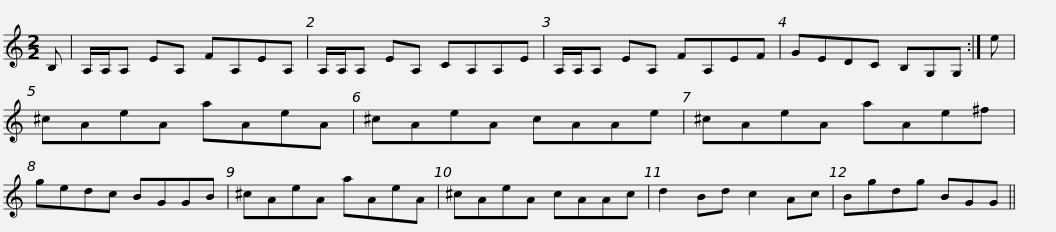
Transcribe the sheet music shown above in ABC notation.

X:1
L:1/8
M:2/2
I:linebreak $
K:C
V:1 treble
V:1
 B, | A,/A,/A, EA, FA,EA, | A,/A,/A, EA, CA,A,E | A,/A,/A, EA, FA,EF | GEDC B,G,G, :| %5
 e |$ ^cAeA aAeA | ^cAeA cAAe | ^cAeA aAe^f | gedc BGGB | %10
 ^cAeA aAeA |$ ^cAeA cAAc | d2 Bd c2 Ac | Bgdg BGG || %14
